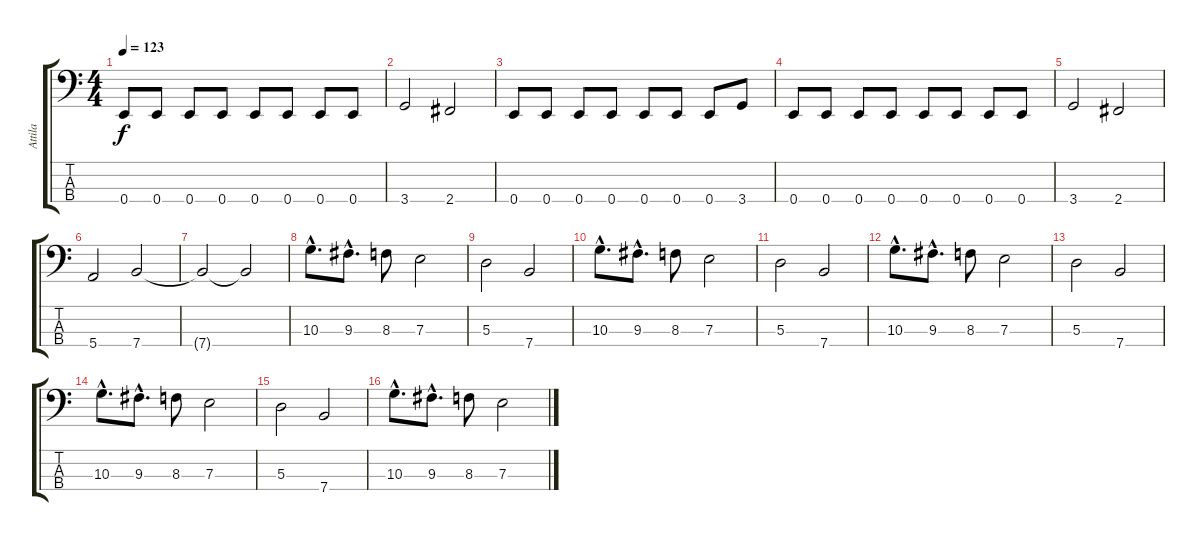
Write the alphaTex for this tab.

\track ("Attila" "Attila") {instrument electricbassfinger}
\staff {score tabs}
\tuning (G2 D2 A1 E1) {hide}
\ts (4 4)
\tempo 123
\clef f4
\ks c
0.4.8{dy f} 0.4.8 0.4.8 0.4.8 0.4.8 0.4.8 0.4.8 0.4.8 |
3.4.2 2.4.2 |
0.4.8 0.4.8 0.4.8 0.4.8 0.4.8 0.4.8 0.4.8 3.4.8 |
0.4.8 0.4.8 0.4.8 0.4.8 0.4.8 0.4.8 0.4.8 0.4.8 |
3.4.2 2.4.2 |
5.4.2 7.4.2 |
7.4{t}.2 7.4{t}.2 |
10.3{hac}.8{d} 9.3{hac}.8{d} 8.3.8 7.3.2 |
5.3.2 7.4.2 |
10.3{hac}.8{d} 9.3{hac}.8{d} 8.3.8 7.3.2 |
5.3.2 7.4.2 |
10.3{hac}.8{d} 9.3{hac}.8{d} 8.3.8 7.3.2 |
5.3.2 7.4.2 |
10.3{hac}.8{d} 9.3{hac}.8{d} 8.3.8 7.3.2 |
5.3.2 7.4.2 |
10.3{hac}.8{d} 9.3{hac}.8{d} 8.3.8 7.3.2
